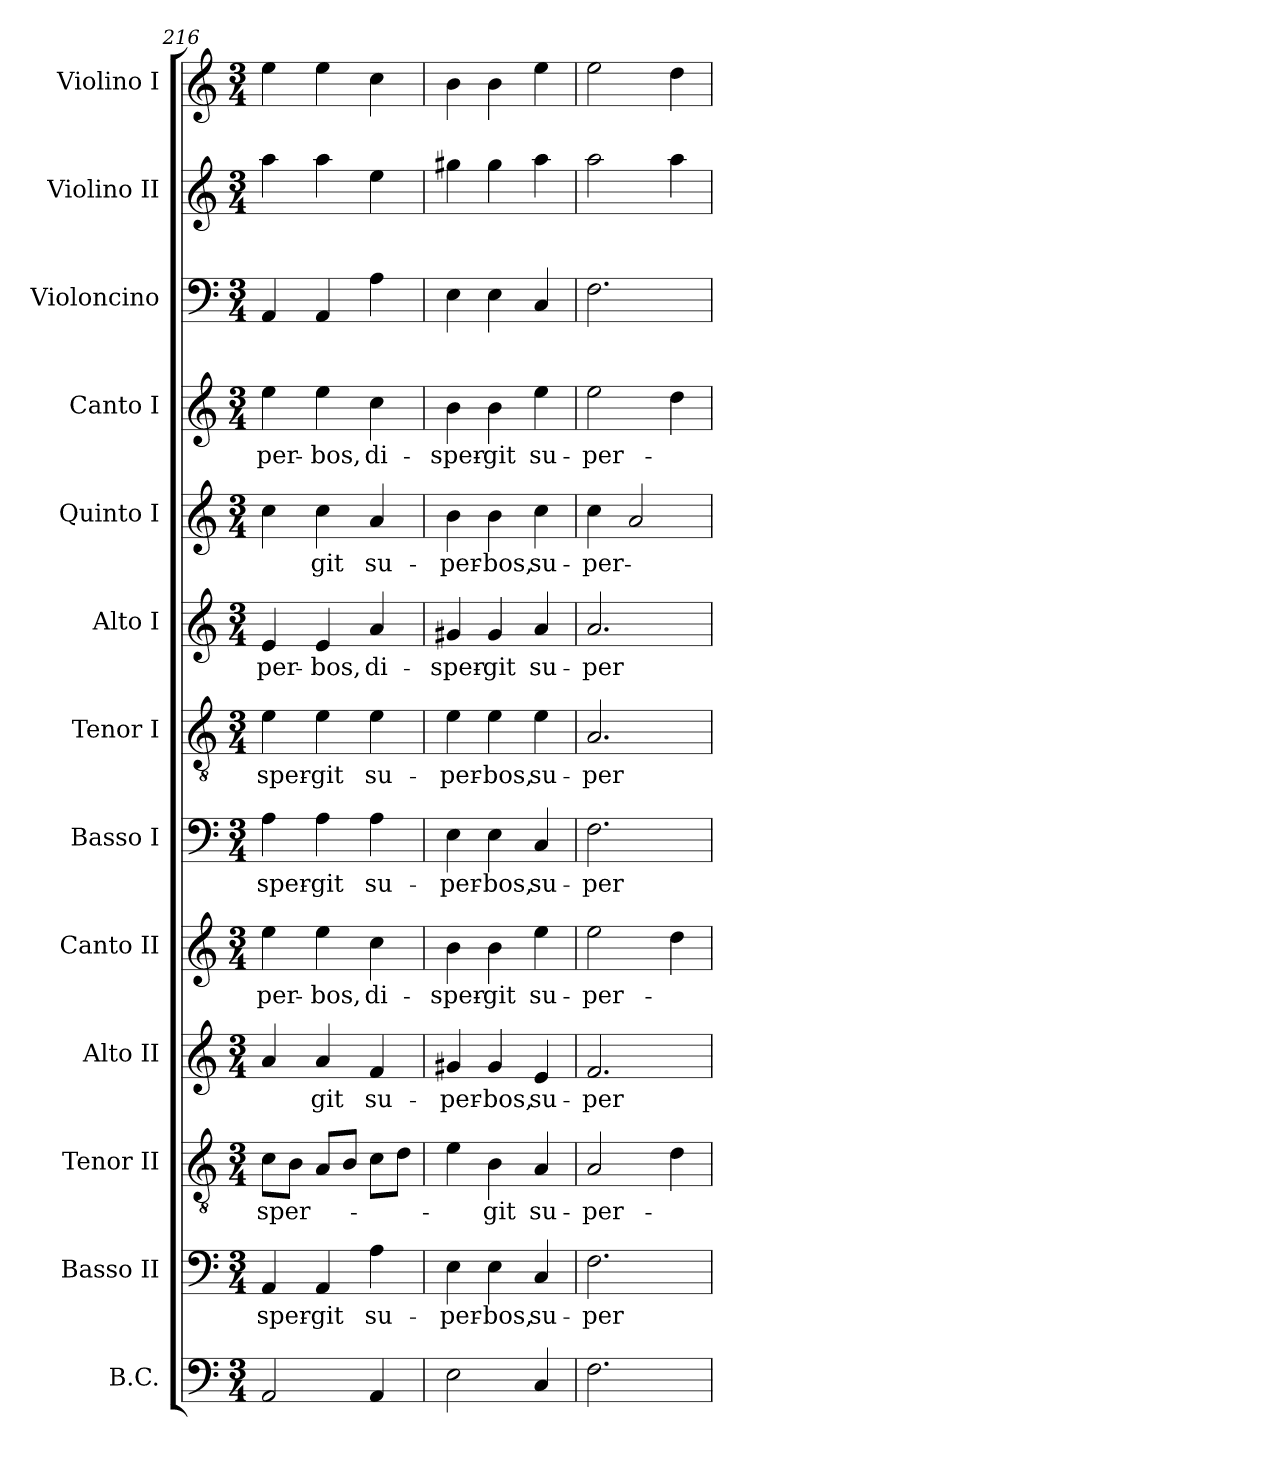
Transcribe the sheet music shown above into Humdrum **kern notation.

**kern	**kern	**text	**kern	**text	**kern	**text	**kern	**text	**kern	**text	**kern	**text	**kern	**text	**kern	**text	**kern	**text	**kern	**kern	**kern
*part13	*part12	*part12	*part11	*part11	*part10	*part10	*part9	*part9	*part8	*part8	*part7	*part7	*part6	*part6	*part5	*part5	*part4	*part4	*part3	*part2	*part1
*staff13	*staff12	*staff12	*staff11	*staff11	*staff10	*staff10	*staff9	*staff9	*staff8	*staff8	*staff7	*staff7	*staff6	*staff6	*staff5	*staff5	*staff4	*staff4	*staff3	*staff2	*staff1
*I"B.C.	*I"Basso II	*	*I"Tenor II	*	*I"Alto II	*	*I"Canto II	*	*I"Basso I	*	*I"Tenor I	*	*I"Alto I	*	*I"Quinto I	*	*I"Canto I	*	*I"Violoncino	*I"Violino II	*I"Violino I
*I'BC	*I'B 2	*	*I'T 2	*	*I'A 2	*	*I'C 2	*	*I'B 1	*	*I'T 1	*	*I'A 1	*	*I'Q 1	*	*I'C 1	*	*	*I'Vln. II	*I'Vln. I
*clefF4	*clefF4	*	*clefGv2	*	*clefG2	*	*clefG2	*	*clefF4	*	*clefGv2	*	*clefG2	*	*clefG2	*	*clefG2	*	*clefF4	*clefG2	*clefG2
*k[]	*k[]	*	*k[]	*	*k[]	*	*k[]	*	*k[]	*	*k[]	*	*k[]	*	*k[]	*	*k[]	*	*k[]	*k[]	*k[]
*C:	*C:	*	*C:	*	*C:	*	*C:	*	*C:	*	*C:	*	*C:	*	*C:	*	*C:	*	*C:	*C:	*C:
*M3/4	*M3/4	*	*M3/4	*	*M3/4	*	*M3/4	*	*M3/4	*	*M3/4	*	*M3/4	*	*M3/4	*	*M3/4	*	*M3/4	*M3/4	*M3/4
=216	=216	=216	=216	=216	=216	=216	=216	=216	=216	=216	=216	=216	=216	=216	=216	=216	=216	=216	=216	=216	=216
!	!	!LO:LY:b	!	!	!	!	!	!	!	!	!	!	!	!	!	!	!	!	!	!	!
!	!	!	!	!LO:LY:b	!	!	!	!	!	!	!	!	!	!	!	!	!	!	!	!	!
!	!	!	!	!	!	!	!	!LO:LY:b	!	!	!	!	!	!	!	!	!	!	!	!	!
!	!	!	!	!	!	!	!	!	!	!LO:LY:b	!	!	!	!	!	!	!	!	!	!	!
!	!	!	!	!	!	!	!	!	!	!	!	!LO:LY:b	!	!	!	!	!	!	!	!	!
!	!	!	!	!	!	!	!	!	!	!	!	!	!	!LO:LY:b	!	!	!	!	!	!	!
!	!	!	!	!	!	!	!	!	!	!	!	!	!	!	!	!	!	!LO:LY:b	!	!	!
2AA/	4AA/	-sper-	8c\L	-sper-	4a/	.	4ee\	-per-	4A\	-sper-	4e\	-sper-	4e/	-per-	4cc\	.	4ee\	-per-	4AA/	4aa\	4ee\
.	.	.	8B\J	.	.	.	.	.	.	.	.	.	.	.	.	.	.	.	.	.	.
!	!	!LO:LY:b	!	!	!	!	!	!	!	!	!	!	!	!	!	!	!	!	!	!	!
!	!	!	!	!	!	!LO:LY:b	!	!	!	!	!	!	!	!	!	!	!	!	!	!	!
!	!	!	!	!	!	!	!	!LO:LY:b	!	!	!	!	!	!	!	!	!	!	!	!	!
!	!	!	!	!	!	!	!	!	!	!LO:LY:b	!	!	!	!	!	!	!	!	!	!	!
!	!	!	!	!	!	!	!	!	!	!	!	!LO:LY:b	!	!	!	!	!	!	!	!	!
!	!	!	!	!	!	!	!	!	!	!	!	!	!	!LO:LY:b	!	!	!	!	!	!	!
!	!	!	!	!	!	!	!	!	!	!	!	!	!	!	!	!LO:LY:b	!	!	!	!	!
!	!	!	!	!	!	!	!	!	!	!	!	!	!	!	!	!	!	!LO:LY:b	!	!	!
.	4AA/	-git	8A/L	.	4a/	-git	4ee\	-bos,	4A\	-git	4e\	-git	4e/	-bos,	4cc\	-git	4ee\	-bos,	4AA/	4aa\	4ee\
.	.	.	8B/J	.	.	.	.	.	.	.	.	.	.	.	.	.	.	.	.	.	.
!	!	!LO:LY:b	!	!	!	!	!	!	!	!	!	!	!	!	!	!	!	!	!	!	!
!	!	!	!	!	!	!LO:LY:b	!	!	!	!	!	!	!	!	!	!	!	!	!	!	!
!	!	!	!	!	!	!	!	!LO:LY:b	!	!	!	!	!	!	!	!	!	!	!	!	!
!	!	!	!	!	!	!	!	!	!	!LO:LY:b	!	!	!	!	!	!	!	!	!	!	!
!	!	!	!	!	!	!	!	!	!	!	!	!LO:LY:b	!	!	!	!	!	!	!	!	!
!	!	!	!	!	!	!	!	!	!	!	!	!	!	!LO:LY:b	!	!	!	!	!	!	!
!	!	!	!	!	!	!	!	!	!	!	!	!	!	!	!	!LO:LY:b	!	!	!	!	!
!	!	!	!	!	!	!	!	!	!	!	!	!	!	!	!	!	!	!LO:LY:b	!	!	!
4AA/	4A\	su-	8c\L	.	4f/	su-	4cc\	di-	4A\	su-	4e\	su-	4a/	di-	4a/	su-	4cc\	di-	4A\	4ee\	4cc\
.	.	.	8d\J	.	.	.	.	.	.	.	.	.	.	.	.	.	.	.	.	.	.
=217	=217	=217	=217	=217	=217	=217	=217	=217	=217	=217	=217	=217	=217	=217	=217	=217	=217	=217	=217	=217	=217
!	!	!LO:LY:b	!	!	!	!	!	!	!	!	!	!	!	!	!	!	!	!	!	!	!
!	!	!	!	!	!	!LO:LY:b	!	!	!	!	!	!	!	!	!	!	!	!	!	!	!
!	!	!	!	!	!	!	!	!LO:LY:b	!	!	!	!	!	!	!	!	!	!	!	!	!
!	!	!	!	!	!	!	!	!	!	!LO:LY:b	!	!	!	!	!	!	!	!	!	!	!
!	!	!	!	!	!	!	!	!	!	!	!	!LO:LY:b	!	!	!	!	!	!	!	!	!
!	!	!	!	!	!	!	!	!	!	!	!	!	!	!LO:LY:b	!	!	!	!	!	!	!
!	!	!	!	!	!	!	!	!	!	!	!	!	!	!	!	!LO:LY:b	!	!	!	!	!
!	!	!	!	!	!	!	!	!	!	!	!	!	!	!	!	!	!	!LO:LY:b	!	!	!
2E\	4E\	-per-	4e\	.	4g#X/	-per-	4b\	-sper-	4E\	-per-	4e\	-per-	4g#X/	-sper-	4b\	-per-	4b\	-sper-	4E\	4gg#X\	4b\
!	!	!LO:LY:b	!	!	!	!	!	!	!	!	!	!	!	!	!	!	!	!	!	!	!
!	!	!	!	!LO:LY:b	!	!	!	!	!	!	!	!	!	!	!	!	!	!	!	!	!
!	!	!	!	!	!	!LO:LY:b	!	!	!	!	!	!	!	!	!	!	!	!	!	!	!
!	!	!	!	!	!	!	!	!LO:LY:b	!	!	!	!	!	!	!	!	!	!	!	!	!
!	!	!	!	!	!	!	!	!	!	!LO:LY:b	!	!	!	!	!	!	!	!	!	!	!
!	!	!	!	!	!	!	!	!	!	!	!	!LO:LY:b	!	!	!	!	!	!	!	!	!
!	!	!	!	!	!	!	!	!	!	!	!	!	!	!LO:LY:b	!	!	!	!	!	!	!
!	!	!	!	!	!	!	!	!	!	!	!	!	!	!	!	!LO:LY:b	!	!	!	!	!
!	!	!	!	!	!	!	!	!	!	!	!	!	!	!	!	!	!	!LO:LY:b	!	!	!
.	4E\	-bos,	4B\	-git	4g#/	-bos,	4b\	-git	4E\	-bos,	4e\	-bos,	4g#/	-git	4b\	-bos,	4b\	-git	4E\	4gg#\	4b\
!	!	!LO:LY:b	!	!	!	!	!	!	!	!	!	!	!	!	!	!	!	!	!	!	!
!	!	!	!	!LO:LY:b	!	!	!	!	!	!	!	!	!	!	!	!	!	!	!	!	!
!	!	!	!	!	!	!LO:LY:b	!	!	!	!	!	!	!	!	!	!	!	!	!	!	!
!	!	!	!	!	!	!	!	!LO:LY:b	!	!	!	!	!	!	!	!	!	!	!	!	!
!	!	!	!	!	!	!	!	!	!	!LO:LY:b	!	!	!	!	!	!	!	!	!	!	!
!	!	!	!	!	!	!	!	!	!	!	!	!LO:LY:b	!	!	!	!	!	!	!	!	!
!	!	!	!	!	!	!	!	!	!	!	!	!	!	!LO:LY:b	!	!	!	!	!	!	!
!	!	!	!	!	!	!	!	!	!	!	!	!	!	!	!	!LO:LY:b	!	!	!	!	!
!	!	!	!	!	!	!	!	!	!	!	!	!	!	!	!	!	!	!LO:LY:b	!	!	!
4C/	4C/	su-	4A/	su-	4e/	su-	4ee\	su-	4C/	su-	4e\	su-	4a/	su-	4cc\	su-	4ee\	su-	4C/	4aa\	4ee\
=218	=218	=218	=218	=218	=218	=218	=218	=218	=218	=218	=218	=218	=218	=218	=218	=218	=218	=218	=218	=218	=218
!	!	!LO:LY:b	!	!	!	!	!	!	!	!	!	!	!	!	!	!	!	!	!	!	!
!	!	!	!	!LO:LY:b	!	!	!	!	!	!	!	!	!	!	!	!	!	!	!	!	!
!	!	!	!	!	!	!LO:LY:b	!	!	!	!	!	!	!	!	!	!	!	!	!	!	!
!	!	!	!	!	!	!	!	!LO:LY:b	!	!	!	!	!	!	!	!	!	!	!	!	!
!	!	!	!	!	!	!	!	!	!	!LO:LY:b	!	!	!	!	!	!	!	!	!	!	!
!	!	!	!	!	!	!	!	!	!	!	!	!LO:LY:b	!	!	!	!	!	!	!	!	!
!	!	!	!	!	!	!	!	!	!	!	!	!	!	!LO:LY:b	!	!	!	!	!	!	!
!	!	!	!	!	!	!	!	!	!	!	!	!	!	!	!	!LO:LY:b	!	!	!	!	!
!	!	!	!	!	!	!	!	!	!	!	!	!	!	!	!	!	!	!LO:LY:b	!	!	!
2.F\	2.F\	-per-	2A/	-per-	2.f/	-per-	2ee\	-per-	2.F\	-per-	2.A/	-per-	2.a/	-per-	4cc\	-per-	2ee\	-per-	2.F\	2aa\	2ee\
.	.	.	.	.	.	.	.	.	.	.	.	.	.	.	2a/	.	.	.	.	.	.
.	.	.	4d\	.	.	.	4dd\	.	.	.	.	.	.	.	.	.	4dd\	.	.	4aa\	4dd\
=	=	=	=	=	=	=	=	=	=	=	=	=	=	=	=	=	=	=	=	=	=
*-	*-	*-	*-	*-	*-	*-	*-	*-	*-	*-	*-	*-	*-	*-	*-	*-	*-	*-	*-	*-	*-
